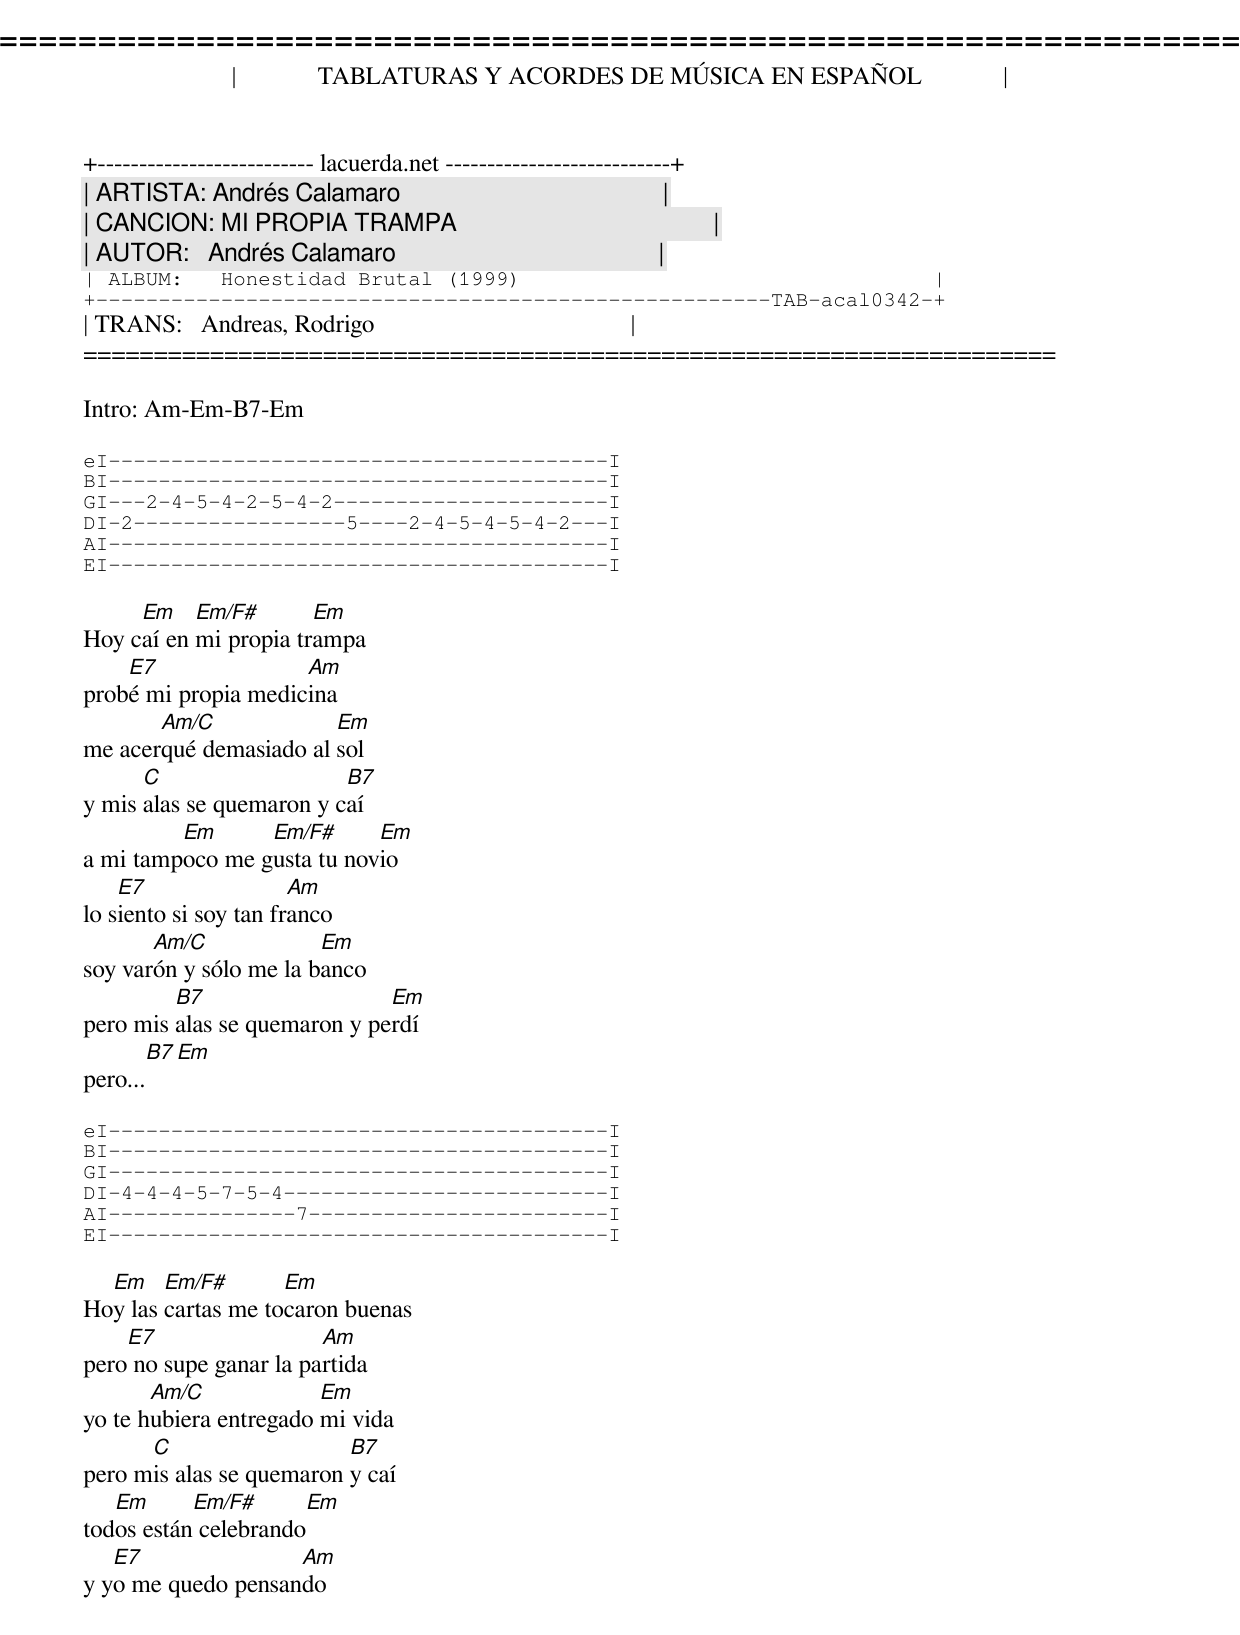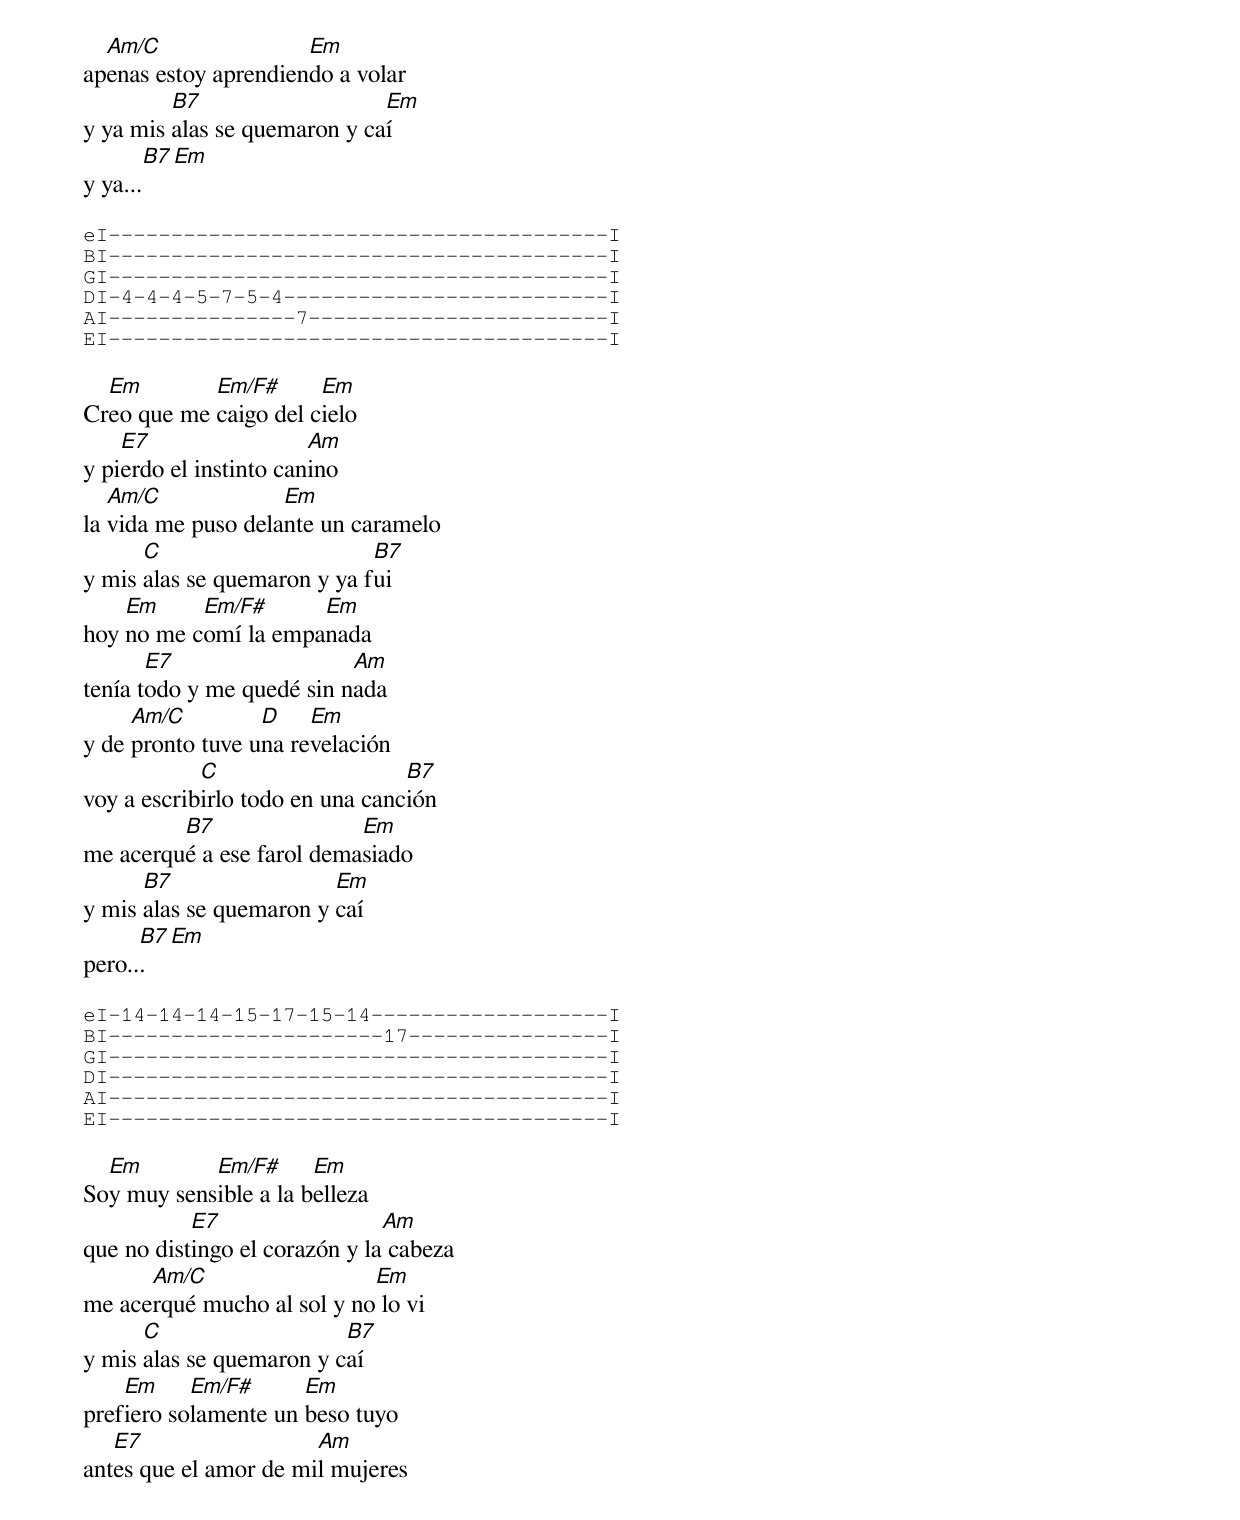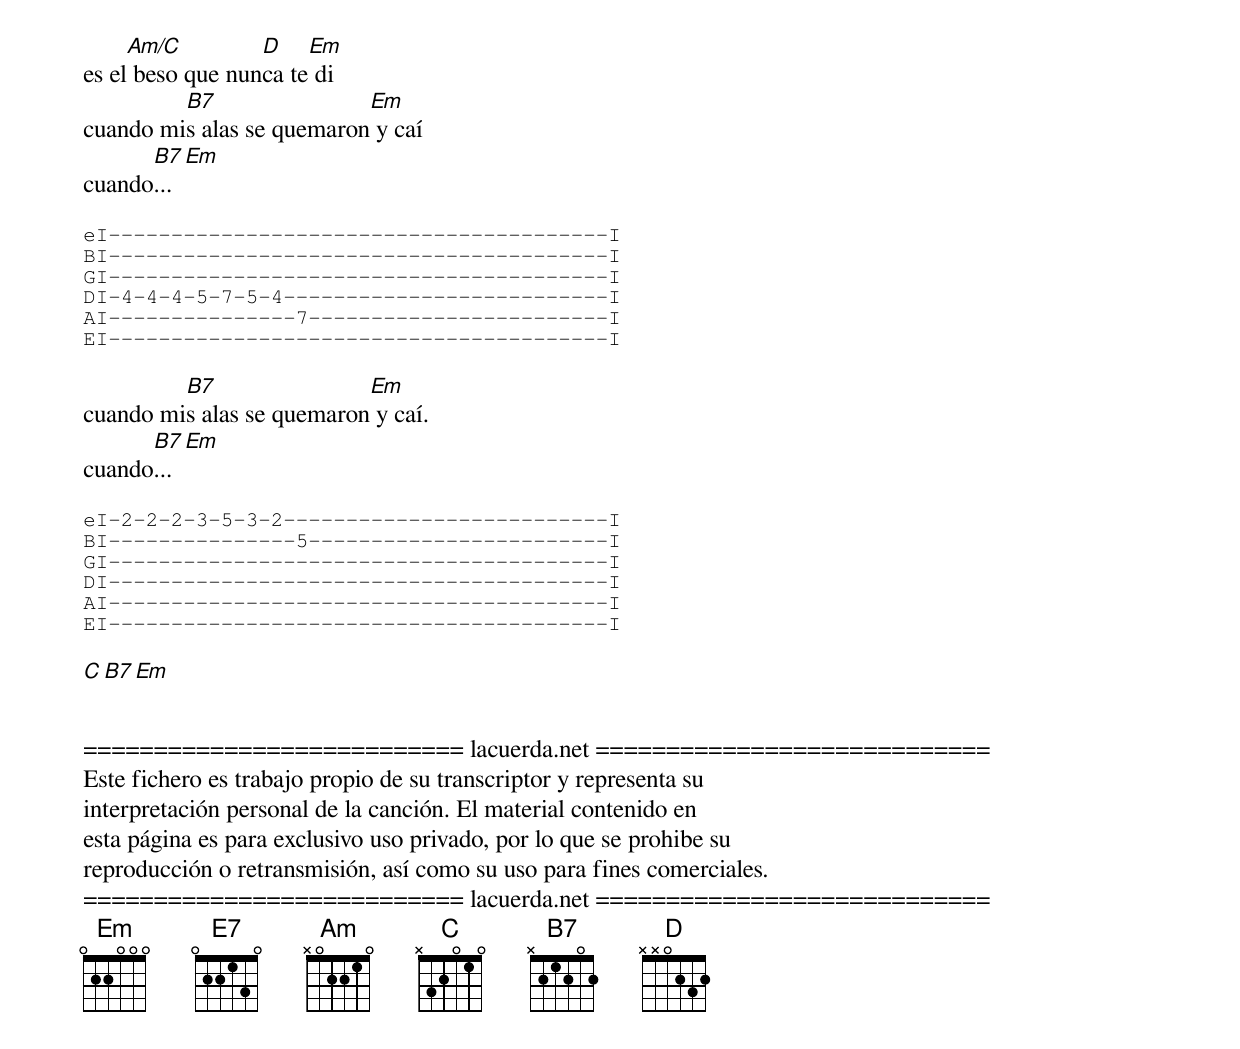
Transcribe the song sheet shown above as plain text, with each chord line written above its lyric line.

=====================================================================
|             TABLATURAS Y ACORDES DE MÚSICA EN ESPAÑOL             |
+-------------------------- lacuerda.net ---------------------------+
| ARTISTA: Andrés Calamaro                                          |
| CANCION: MI PROPIA TRAMPA                                         |
| AUTOR:   Andrés Calamaro                                          |
| ALBUM:   Honestidad Brutal (1999)                                 |
+------------------------------------------------------TAB-acal0342-+
| TRANS:   Andreas, Rodrigo                                         |
=====================================================================

Intro: Am-Em-B7-Em

eI----------------------------------------I
BI----------------------------------------I
GI---2-4-5-4-2-5-4-2----------------------I
DI-2-----------------5----2-4-5-4-5-4-2---I
AI----------------------------------------I
EI----------------------------------------I

     Em    Em/F#       Em
Hoy caí en mi propia trampa
    E7               Am
probé mi propia medicina
       Am/C             Em
me acerqué demasiado al sol
      C                   B7
y mis alas se quemaron y caí
         Em      Em/F#      Em
a mi tampoco me gusta tu novio
    E7                 Am
lo siento si soy tan franco
       Am/C             Em
soy varón y sólo me la banco
         B7                   Em
pero mis alas se quemaron y perdí
        B7    Em
pero...

eI----------------------------------------I
BI----------------------------------------I
GI----------------------------------------I
DI-4-4-4-5-7-5-4--------------------------I
AI---------------7------------------------I
EI----------------------------------------I

  Em    Em/F#       Em
Hoy las cartas me tocaron buenas
    E7                  Am
pero no supe ganar la partida
       Am/C             Em
yo te hubiera entregado mi vida
      C                   B7
pero mis alas se quemaron y caí
   Em      Em/F#      Em
todos están celebrando
   E7               Am
y yo me quedo pensando
  Am/C                Em
apenas estoy aprendiendo a volar
         B7                   Em
y ya mis alas se quemaron y caí
        B7    Em
y ya...

eI----------------------------------------I
BI----------------------------------------I
GI----------------------------------------I
DI-4-4-4-5-7-5-4--------------------------I
AI---------------7------------------------I
EI----------------------------------------I

  Em        Em/F#      Em
Creo que me caigo del cielo
    E7                  Am
y pierdo el instinto canino
   Am/C             Em
la vida me puso delante un caramelo
      C                      B7
y mis alas se quemaron y ya fui
    Em     Em/F#      Em
hoy no me comí la empanada
       E7                  Am
tenía todo y me quedé sin nada
     Am/C         D    Em
y de pronto tuve una revelación
            C                    B7
voy a escribirlo todo en una canción
         B7                Em
me acerqué a ese farol demasiado
      B7                 Em
y mis alas se quemaron y caí
      B7       Em
pero...

eI-14-14-14-15-17-15-14-------------------I
BI----------------------17----------------I
GI----------------------------------------I
DI----------------------------------------I
AI----------------------------------------I
EI----------------------------------------I

  Em        Em/F#      Em
Soy muy sensible a la belleza
           E7                  Am
que no distingo el corazón y la cabeza
      Am/C                  Em
me acerqué mucho al sol y no lo vi
      C                   B7
y mis alas se quemaron y caí
    Em     Em/F#      Em
prefiero solamente un beso tuyo
   E7                  Am
antes que el amor de mil mujeres
     Am/C         D    Em
es el beso que nunca te di
         B7                Em
cuando mis alas se quemaron y caí
      B7       Em
cuando...

eI----------------------------------------I
BI----------------------------------------I
GI----------------------------------------I
DI-4-4-4-5-7-5-4--------------------------I
AI---------------7------------------------I
EI----------------------------------------I

         B7                Em
cuando mis alas se quemaron y caí.
      B7       Em
cuando...

eI-2-2-2-3-5-3-2--------------------------I
BI---------------5------------------------I
GI----------------------------------------I
DI----------------------------------------I
AI----------------------------------------I
EI----------------------------------------I

C  B7  Em


=========================== lacuerda.net ============================
Este fichero es trabajo propio de su transcriptor y representa su
interpretación personal de la canción. El material contenido en
esta página es para exclusivo uso privado, por lo que se prohibe su
reproducción o retransmisión, así como su uso para fines comerciales.
=========================== lacuerda.net ============================
